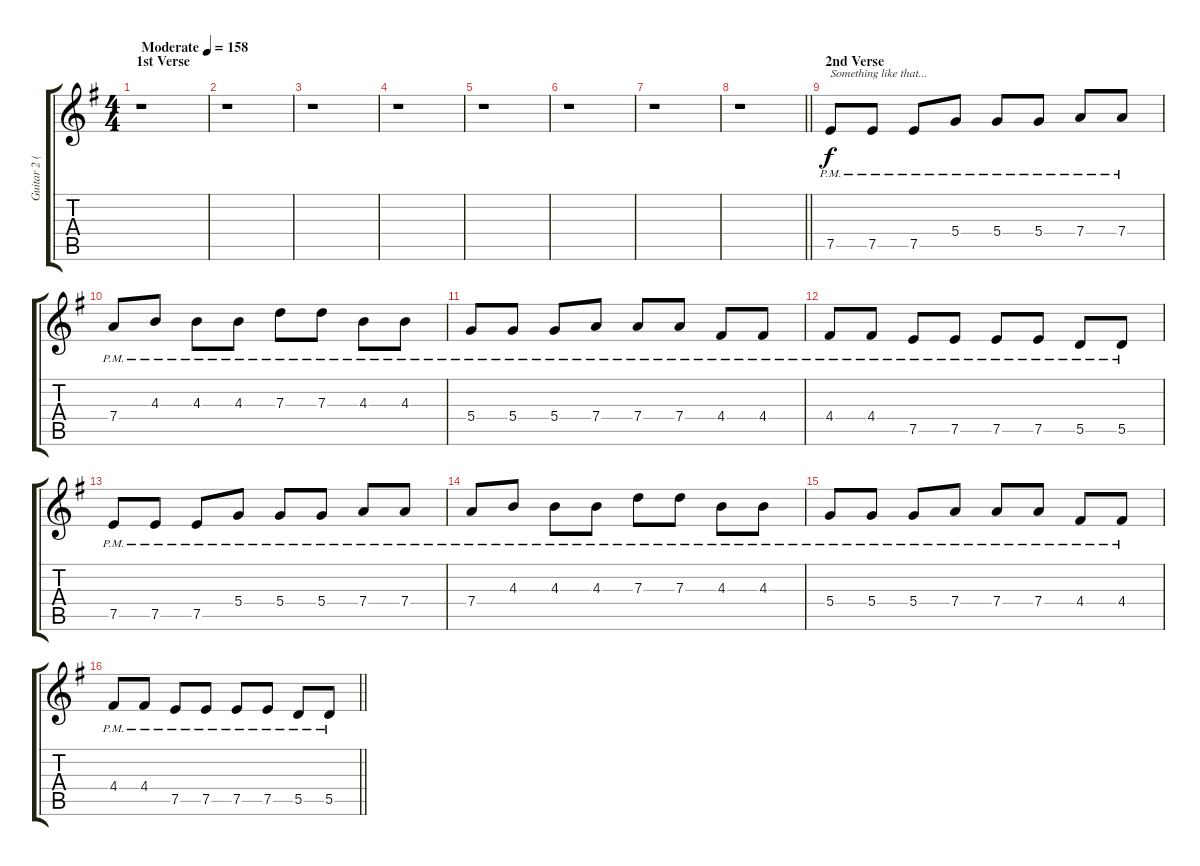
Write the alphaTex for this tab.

\track ("Guitar 2 (Steffen)" "Guitar 2 (") {instrument overdrivenguitar}
\staff {score tabs}
\tuning (E4 B3 G3 D3 A2 E2) {hide}
\ts (4 4)
\section ("" "1st Verse")
\tempo (158 "Moderate")
\clef g2
\ks g
r.1{dy f instrument overdrivenguitar} |
r.1 |
r.1 |
r.1 |
r.1 |
r.1 |
r.1 |
\barLineRight lightlight
r.1 |
\section ("" "2nd Verse")
7.5{pm}.8{txt "Something like that..."} 7.5{pm}.8 7.5{pm}.8 5.4{pm}.8 5.4{pm}.8 5.4{pm}.8 7.4{pm}.8 7.4{pm}.8 |
7.4{pm}.8 4.3{pm}.8 4.3{pm}.8 4.3{pm}.8 7.3{pm}.8 7.3{pm}.8 4.3{pm}.8 4.3{pm}.8 |
5.4{pm}.8 5.4{pm}.8 5.4{pm}.8 7.4{pm}.8 7.4{pm}.8 7.4{pm}.8 4.4{pm}.8 4.4{pm}.8 |
4.4{pm}.8 4.4{pm}.8 7.5{pm}.8 7.5{pm}.8 7.5{pm}.8 7.5{pm}.8 5.5{pm}.8 5.5{pm}.8 |
7.5{pm}.8 7.5{pm}.8 7.5{pm}.8 5.4{pm}.8 5.4{pm}.8 5.4{pm}.8 7.4{pm}.8 7.4{pm}.8 |
7.4{pm}.8 4.3{pm}.8 4.3{pm}.8 4.3{pm}.8 7.3{pm}.8 7.3{pm}.8 4.3{pm}.8 4.3{pm}.8 |
5.4{pm}.8 5.4{pm}.8 5.4{pm}.8 7.4{pm}.8 7.4{pm}.8 7.4{pm}.8 4.4{pm}.8 4.4{pm}.8 |
\barLineRight lightlight
4.4{pm}.8 4.4{pm}.8 7.5{pm}.8 7.5{pm}.8 7.5{pm}.8 7.5{pm}.8 5.5{pm}.8 5.5{pm}.8
